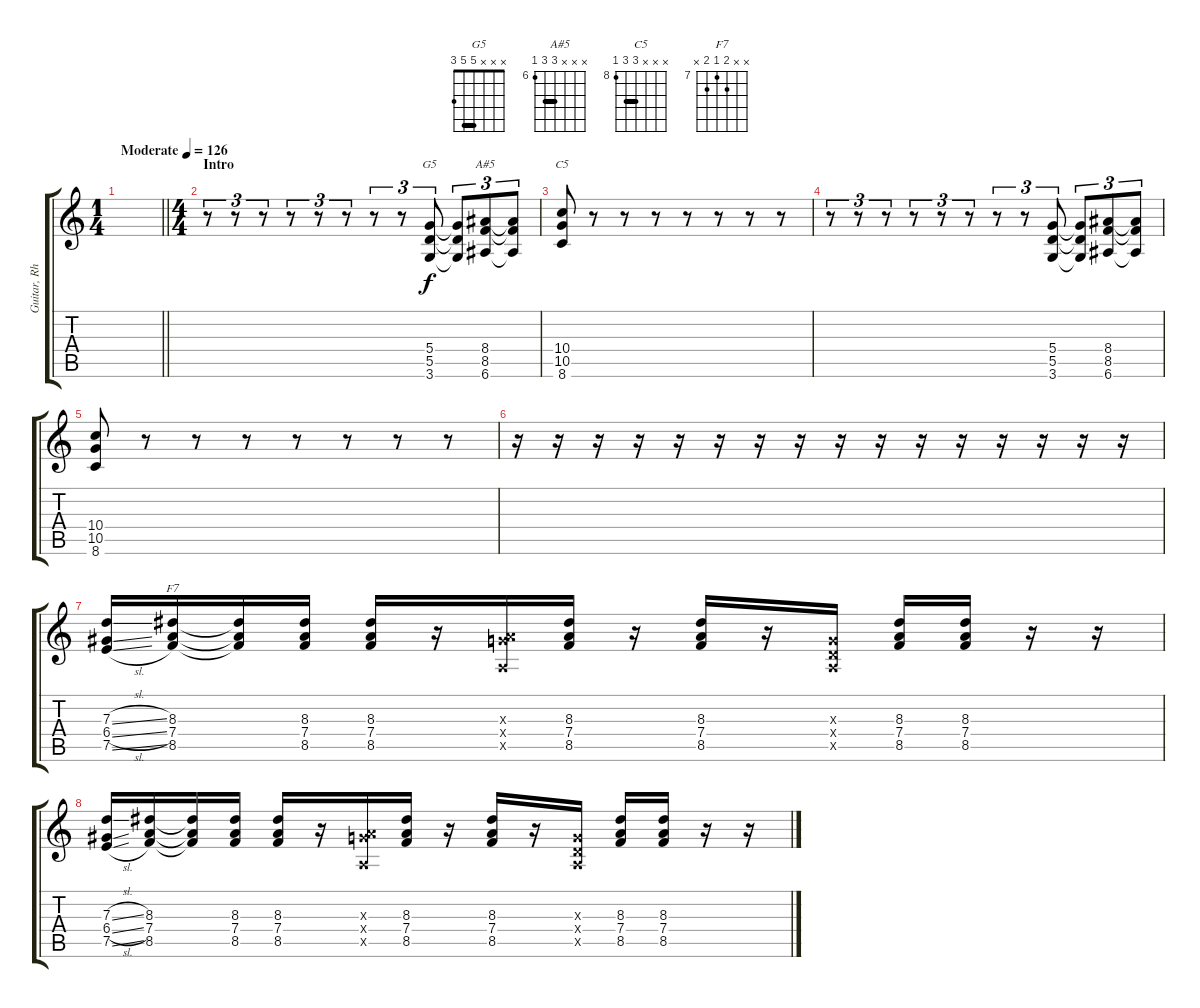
\track ("Guitar, Rhythm" "Guitar, Rh") {instrument overdrivenguitar}
\staff {score tabs}
\tuning (E4 B3 G3 D3 A2 E2) {hide}
\chord ("G5" x x x 5 5 3) {barre 5}
\chord ("A#5" x x x 8 8 6) {firstfret 6 barre 8}
\chord ("C5" x x x 10 10 8) {firstfret 8 barre 10}
\chord ("F7" x x 8 7 8 x) {firstfret 7}
\ts (1 4)
\tempo (126 "Moderate")
\clef g2
\barLineRight lightlight
\ks c
|
\ts (4 4)
\section ("" "Intro")
r.8{tu (3 2)} r.8{tu (3 2)} r.8{tu (3 2)} r.8{tu (3 2)} r.8{tu (3 2)} r.8{tu (3 2)} r.8{tu (3 2)} r.8{tu (3 2)} (5.4 5.5 3.6).8{tu (3 2) ch "G5"} (5.4{t} 5.5{t} 3.6{t}).8{tu (3 2)} (8.4 8.5 6.6).8{tu (3 2) ch "A#5"} (8.4{t} 8.5{t} 6.6{t}).8{tu (3 2)} |
(10.4 10.5 8.6).8{ch "C5"} r.8 r.8 r.8 r.8 r.8 r.8 r.8 |
r.8{tu (3 2)} r.8{tu (3 2)} r.8{tu (3 2)} r.8{tu (3 2)} r.8{tu (3 2)} r.8{tu (3 2)} r.8{tu (3 2)} r.8{tu (3 2)} (5.4 5.5 3.6).8{tu (3 2)} (5.4{t} 5.5{t} 3.6{t}).8{tu (3 2)} (8.4 8.5 6.6).8{tu (3 2)} (8.4{t} 8.5{t} 6.6{t}).8{tu (3 2)} |
(10.4 10.5 8.6).8 r.8 r.8 r.8 r.8 r.8 r.8 r.8 |
r.16 r.16 r.16 r.16 r.16 r.16 r.16 r.16 r.16 r.16 r.16 r.16 r.16 r.16 r.16 r.16 |
(7.3{sl} 6.4{sl} 7.5{sl}).16 (8.3 7.4 8.5).16{ch "F7"} (8.3{t} 7.4{t} 8.5{t}).16 (8.3 7.4 8.5).16 (8.3 7.4 8.5).16 r.16 (0.3{x} 7.4{x} 0.5{x}).16 (8.3 7.4 8.5).16 r.16 (8.3 7.4 8.5).16 r.16 (0.3{x} 0.4{x} 0.5{x}).16 (8.3 7.4 8.5).16 (8.3 7.4 8.5).16 r.16 r.16 |
(7.3{sl} 6.4{sl} 7.5{sl}).16 (8.3 7.4 8.5).16 (8.3{t} 7.4{t} 8.5{t}).16 (8.3 7.4 8.5).16 (8.3 7.4 8.5).16 r.16 (0.3{x} 7.4{x} 0.5{x}).16 (8.3 7.4 8.5).16 r.16 (8.3 7.4 8.5).16 r.16 (0.3{x} 0.4{x} 0.5{x}).16 (8.3 7.4 8.5).16 (8.3 7.4 8.5).16 r.16 r.16
